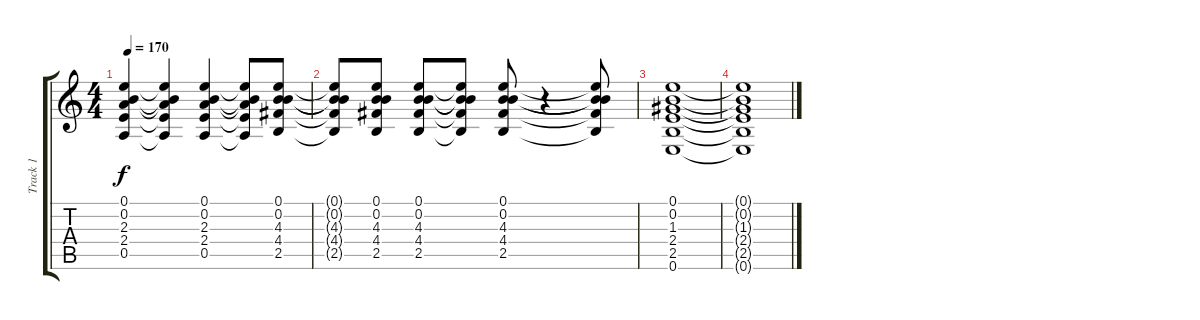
\track ("Track 1" "Track 1") {instrument acousticguitarsteel}
\staff {score tabs}
\tuning (E4 B3 G3 D3 A2 E2) {hide}
\ts (4 4)
\tempo 170
\clef g2
\ks c
(0.1 0.2 2.3 2.4 0.5).4{dy f} (0.1{t} 0.2{t} 2.3{t} 2.4{t} 0.5{t}).4 (0.1 0.2 2.3 2.4 0.5).4 (0.1{t} 0.2{t} 2.3{t} 2.4{t} 0.5{t}).8 (0.1 0.2 4.3 4.4 2.5).8 |
(0.1{t} 0.2{t} 4.3{t} 4.4{t} 2.5{t}).8 (0.1 0.2 4.3 4.4 2.5).8 (0.1 0.2 4.3 4.4 2.5).8 (0.1{t} 0.2{t} 4.3{t} 4.4{t} 2.5{t}).8 (0.1 0.2 4.3 4.4 2.5).8 r.4 (0.1{t} 0.2{t} 4.3{t} 4.4{t} 2.5{t}).8 |
(0.1 0.2 1.3 2.4 2.5 0.6).1 |
(0.1{t} 0.2{t} 1.3{t} 2.4{t} 2.5{t} 0.6{t}).1
